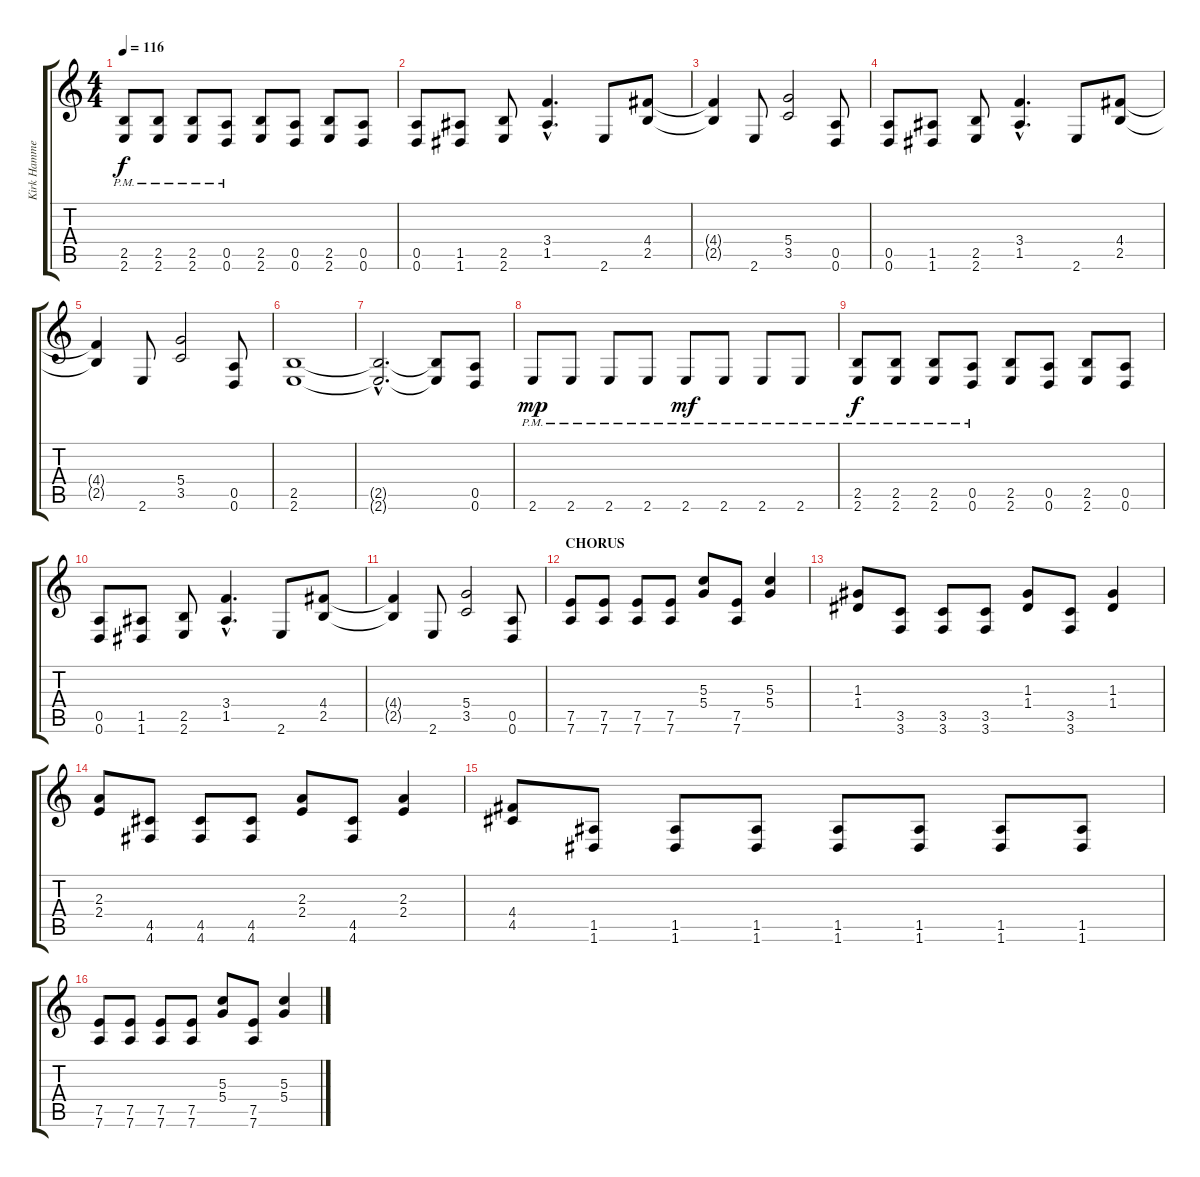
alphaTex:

\track ("Kirk Hammet (Lead)" "Kirk Hamme") {instrument distortionguitar}
\staff {score tabs}
\tuning (E4 B3 G3 D3 A2 D2) {hide}
\ts (4 4)
\tempo 116
\clef g2
\ks c
(2.5{pm} 2.6{pm}).8{dy f} (2.5{pm} 2.6{pm}).8 (2.5{pm} 2.6{pm}).8 (0.5{pm} 0.6{pm}).8 (2.5 2.6).8 (0.5 0.6).8 (2.5 2.6).8 (0.5 0.6).8{volume 13} |
(0.5 0.6).8 (1.5 1.6).8 (2.5 2.6).8 (3.4{hac} 1.5{hac}).4{d} 2.6.8 (4.4 2.5).8 |
(4.4{t} 2.5{t}).4 2.6.8 (5.4 3.5).2 (0.5 0.6).8 |
(0.5 0.6).8 (1.5 1.6).8 (2.5 2.6).8 (3.4{hac} 1.5{hac}).4{d} 2.6.8 (4.4 2.5).8 |
(4.4{t} 2.5{t}).4 2.6.8 (5.4 3.5).2 (0.5 0.6).8 |
(2.5 2.6).1{volume 10} |
(2.5{hac t} 2.6{hac t}).2{d} (2.5{t} 2.6{t}).8 (0.5 0.6).8 |
2.6{pm}.8{dy mp} 2.6{pm}.8 2.6{pm}.8 2.6{pm}.8 2.6{pm}.8{dy mf} 2.6{pm}.8 2.6{pm}.8 2.6{pm}.8 |
(2.5{pm} 2.6{pm}).8{dy f} (2.5{pm} 2.6{pm}).8 (2.5{pm} 2.6{pm}).8 (0.5{pm} 0.6{pm}).8 (2.5 2.6).8 (0.5 0.6).8 (2.5 2.6).8 (0.5 0.6).8{volume 13} |
(0.5 0.6).8 (1.5 1.6).8 (2.5 2.6).8 (3.4{hac} 1.5{hac}).4{d} 2.6.8 (4.4 2.5).8 |
(4.4{t} 2.5{t}).4 2.6.8 (5.4 3.5).2 (0.5 0.6).8 |
\section ("" "CHORUS")
(7.5 7.6).8 (7.5 7.6).8 (7.5 7.6).8 (7.5 7.6).8 (5.3 5.4).8 (7.5 7.6).8 (5.3 5.4).4 |
(1.3 1.4).8 (3.5 3.6).8 (3.5 3.6).8 (3.5 3.6).8 (1.3 1.4).8 (3.5 3.6).8 (1.3 1.4).4 |
(2.3 2.4).8 (4.5 4.6).8 (4.5 4.6).8 (4.5 4.6).8 (2.3 2.4).8 (4.5 4.6).8 (2.3 2.4).4 |
(4.4 4.5).8 (1.5 1.6).8 (1.5 1.6).8 (1.5 1.6).8 (1.5 1.6).8 (1.5 1.6).8 (1.5 1.6).8 (1.5 1.6).8 |
(7.5 7.6).8 (7.5 7.6).8 (7.5 7.6).8 (7.5 7.6).8 (5.3 5.4).8 (7.5 7.6).8 (5.3 5.4).4
